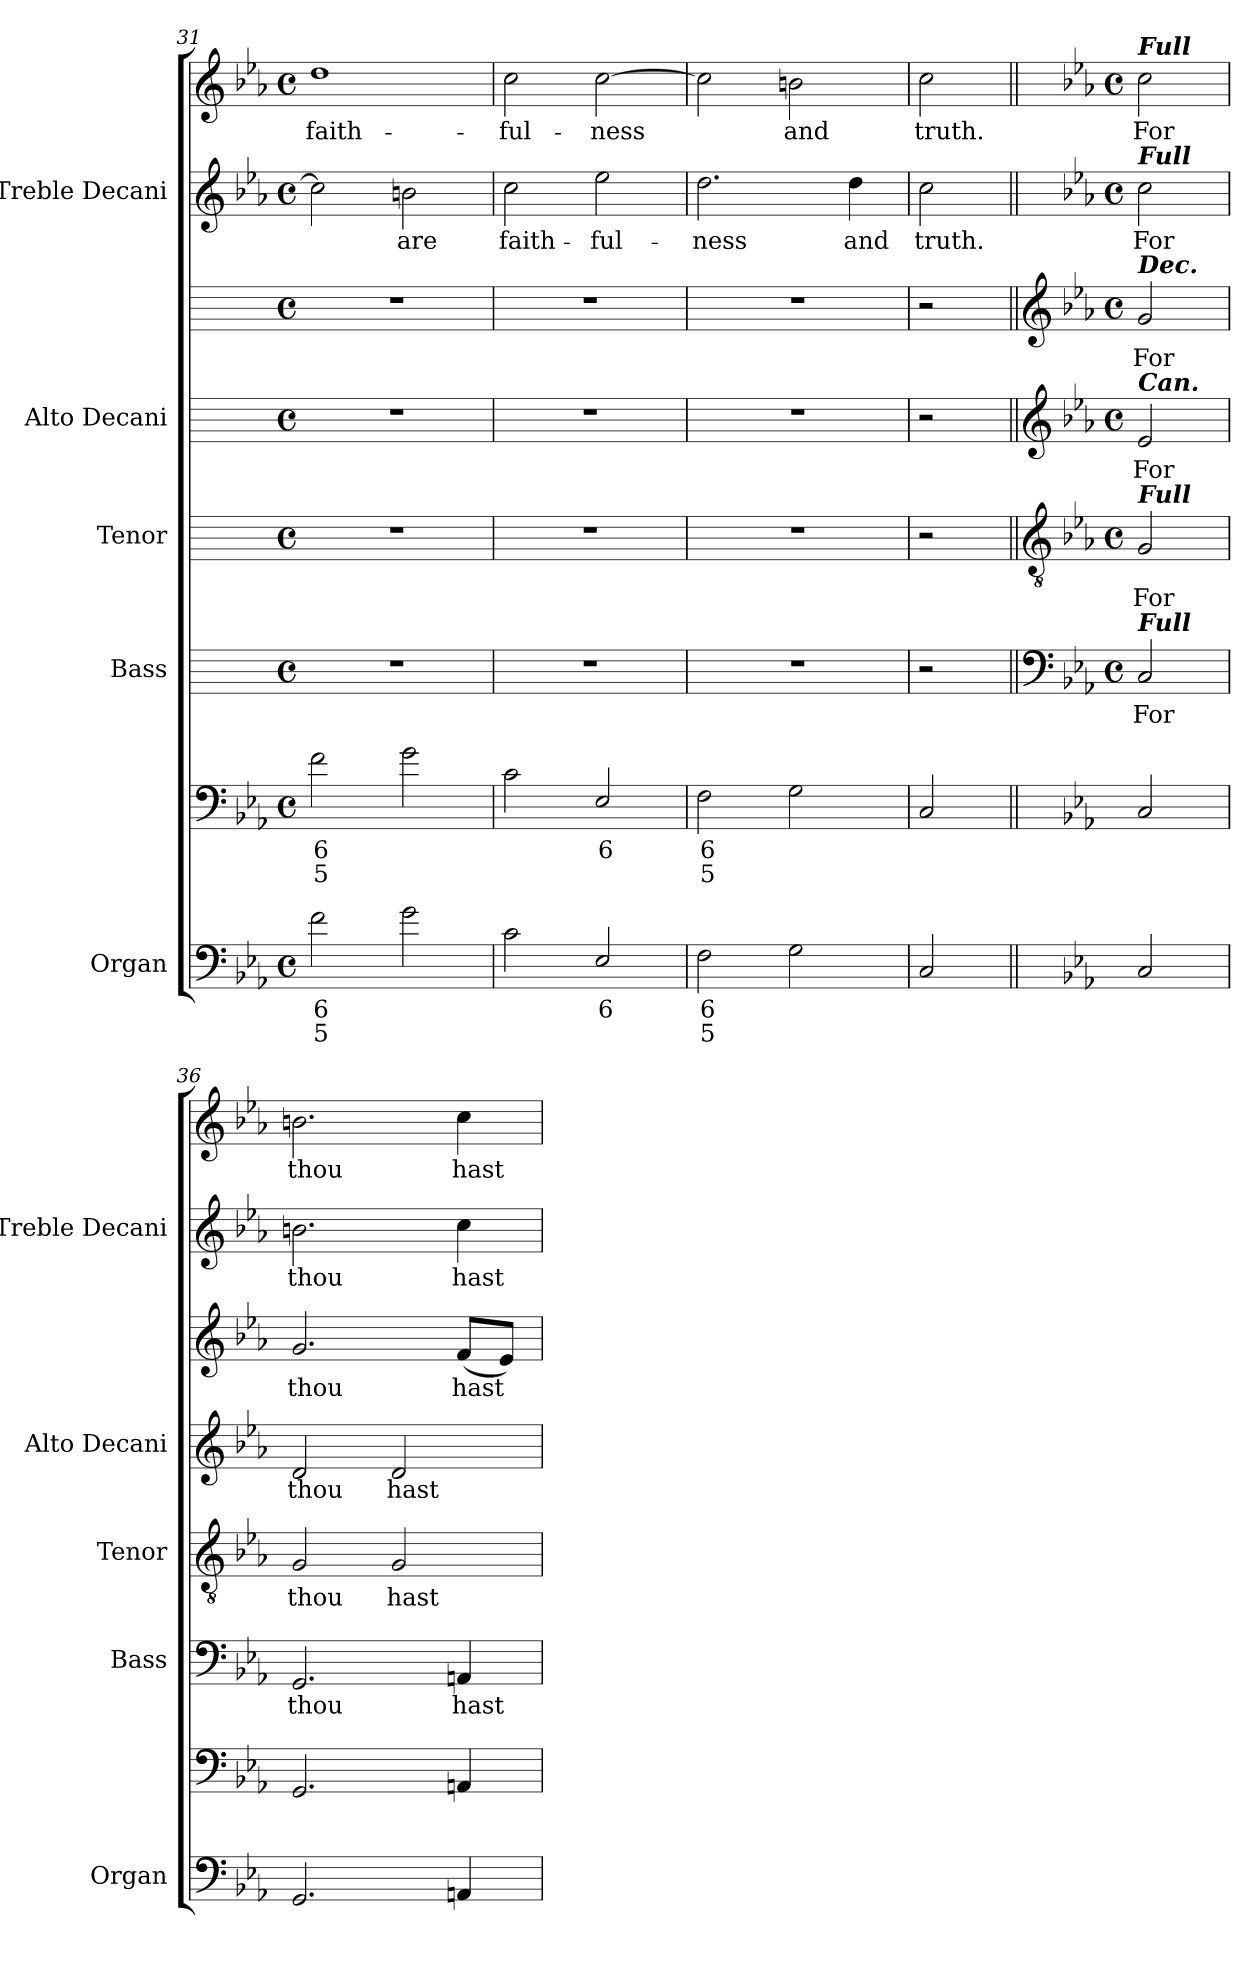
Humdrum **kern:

**kern	**text	**text	**kern	**text	**text	**kern	**text	**kern	**text	**kern	**text	**kern	**text	**kern	**text	**kern	**text
*part5	*part5	*part5	*part5	*part5	*part5	*part4	*part4	*part3	*part3	*part2	*part2	*part2	*part2	*part1	*part1	*part1	*part1
*staff8	*staff8	*staff8	*staff7	*staff7	*staff7	*staff6	*staff6	*staff5	*staff5	*staff4	*staff4	*staff3	*staff3	*staff2	*staff2	*staff1	*staff1
*I"Organ	*	*	*	*	*	*I"Bass	*	*I"Tenor	*	*I"Alto Decani	*	*	*	*I"Treble Decani	*	*	*
*I'Organ	*	*	*	*	*	*I'Bass	*	*I'Tenor	*	*I'Alto Decani	*	*	*	*I'Treble Decani	*	*	*
*clefF4	*	*	*clefF4	*	*	*	*	*	*	*	*	*	*	*clefG2	*	*clefG2	*
*k[b-e-a-]	*	*	*k[b-e-a-]	*	*	*	*	*	*	*	*	*	*	*k[b-e-a-]	*	*k[b-e-a-]	*
*E-:	*	*	*E-:	*	*	*	*	*	*	*	*	*	*	*E-:	*	*E-:	*
*M4/4	*	*	*M4/4	*	*	*M4/4	*	*M4/4	*	*M4/4	*	*M4/4	*	*M4/4	*	*M4/4	*
*met(c)	*	*	*met(c)	*	*	*met(c)	*	*met(c)	*	*met(c)	*	*met(c)	*	*met(c)	*	*met(c)	*
=31	=31	=31	=31	=31	=31	=31	=31	=31	=31	=31	=31	=31	=31	=31	=31	=31	=31
*^	*	*	*	*	*	*	*	*	*	*	*	*	*	*	*	*	*
!	!	!LO:LY:b	!LO:LY:b	!	!LO:LY:b	!LO:LY:b	!	!	!	!	!	!	!	!	!	!	!	!LO:LY:b
*	*	*	*	*^	*	*	*	*	*	*	*	*	*	*	*	*	*	*
1ryy	2f\	6	5	1ryy	2f\	6	5	1r	.	1r	.	1r	.	1r	.	2cc]	.	1dd	faith-
!	!	!	!	!	!	!	!	!	!	!	!	!	!	!	!	!	!LO:LY:b	!	!
.	2g\	.	.	.	2g\	.	.	.	.	.	.	.	.	.	.	2bn	-are	.	.
=32	=32	=32	=32	=32	=32	=32	=32	=32	=32	=32	=32	=32	=32	=32	=32	=32	=32	=32	=32
!	!	!	!	!	!	!	!	!	!	!	!	!	!	!	!	!	!LO:LY:b	!	!LO:LY:b
1ryy	2c\	.	.	1ryy	2c\	.	.	1r	.	1r	.	1r	.	1r	.	2cc	faith-	2cc	ful-
!	!	!LO:LY:b	!	!	!	!LO:LY:b	!	!	!	!	!	!	!	!	!	!	!LO:LY:b	!	!LO:LY:b
.	2E-/	6	.	.	2E-/	6	.	.	.	.	.	.	.	.	.	2ee-	-ful-	[2cc	-ness
=33	=33	=33	=33	=33	=33	=33	=33	=33	=33	=33	=33	=33	=33	=33	=33	=33	=33	=33	=33
!	!	!LO:LY:b	!LO:LY:b	!	!	!LO:LY:b	!LO:LY:b	!	!	!	!	!	!	!	!	!	!LO:LY:b	!	!
1ryy	2F\	6	5	1ryy	2F\	6	5	1r	.	1r	.	1r	.	1r	.	2.dd\	ness	2cc]	.
!	!	!	!	!	!	!	!	!	!	!	!	!	!	!	!	!	!	!	!LO:LY:b
.	2G\	.	.	.	2G\	.	.	.	.	.	.	.	.	.	.	.	.	2bn	-and
!	!	!	!	!	!	!	!	!	!	!	!	!	!	!	!	!	!LO:LY:b	!	!
.	.	.	.	.	.	.	.	.	.	.	.	.	.	.	.	4dd\	and	.	.
=34	=34	=34	=34	=34	=34	=34	=34	=34	=34	=34	=34	=34	=34	=34	=34	=34	=34	=34	=34
!	!	!	!	!	!	!	!	!	!	!	!	!	!	!	!	!	!LO:LY:b	!	!LO:LY:b
2ryy	2C/	.	.	2ryy	2C/	.	.	2r	.	2r	.	2r	.	2r	.	2cc	truth.	2cc	truth.
*v	*v	*	*	*	*	*	*	*	*	*	*	*	*	*	*	*	*	*	*
*	*	*	*v	*v	*	*	*	*	*	*	*	*	*	*	*	*	*	*
!!LO:LB:g=z
=35||	=35||	=35||	=35||	=35||	=35||	=35||	=35||	=35||	=35||	=35||	=35||	=35||	=35||	=35||	=35||	=35||	=35||
*	*	*	*	*	*	*clefF4	*	*clefGv2	*	*clefG2	*	*clefG2	*	*	*	*	*
*	*	*	*	*	*	*k[b-e-a-]	*	*k[b-e-a-]	*	*k[b-e-a-]	*	*k[b-e-a-]	*	*k[b-e-a-]	*	*k[b-e-a-]	*
*	*	*	*	*	*	*E-:	*	*E-:	*	*E-:	*	*E-:	*	*E-:	*	*E-:	*
*	*	*	*	*	*	*M4/4	*	*M4/4	*	*M4/4	*	*M4/4	*	*M4/4	*	*M4/4	*
*	*	*	*	*	*	*met(c)	*	*met(c)	*	*met(c)	*	*met(c)	*	*met(c)	*	*met(c)	*
*^	*	*	*^	*	*	*	*	*	*	*	*	*	*	*	*	*	*
!	!	!	!	!	!	!	!	!	!	!	!	!	!	!	!	!	!	!LO:TX:a:Bi:t=Full	!
!	!	!	!	!	!	!	!	!	!	!	!	!	!	!	!	!LO:TX:a:Bi:t=Full	!	!	!
!	!	!	!	!	!	!	!	!	!	!	!	!	!	!LO:TX:a:Bi:t=Dec.	!	!	!	!	!
!	!	!	!	!	!	!	!	!	!	!	!	!LO:TX:a:Bi:t=Can.	!	!	!	!	!	!	!
!	!	!	!	!	!	!	!	!	!	!LO:TX:a:Bi:t=Full	!	!	!	!	!	!	!	!	!
!	!	!	!	!	!	!	!	!LO:TX:a:Bi:t=Full	!	!	!	!	!	!	!	!	!	!	!
!	!	!	!	!	!	!	!	!	!LO:LY:b	!	!LO:LY:b	!	!LO:LY:b	!	!LO:LY:b	!	!LO:LY:b	!	!LO:LY:b
*v	*v	*	*	*	*	*	*	*	*	*	*	*	*	*	*	*	*	*	*
*	*	*	*v	*v	*	*	*	*	*	*	*	*	*	*	*	*	*	*
2C/	.	.	2C/	.	.	2C	For	2G	For	2e-	For	2g	For	2cc	For	2cc	For
=36	=36	=36	=36	=36	=36	=36	=36	=36	=36	=36	=36	=36	=36	=36	=36	=36	=36
!	!	!	!	!	!	!	!LO:LY:b	!	!LO:LY:b	!	!LO:LY:b	!	!LO:LY:b	!	!LO:LY:b	!	!LO:LY:b
2.GG	.	.	2.GG	.	.	2.GG	thou	2G	thou	2d	thou	2.g	thou	2.bn	thou	2.bn	thou
!	!	!	!	!	!	!	!	!	!LO:LY:b	!	!LO:LY:b	!	!	!	!	!	!
.	.	.	.	.	.	.	.	2G	hast	2d	hast	.	.	.	.	.	.
!	!	!	!	!	!	!	!LO:LY:b	!	!	!	!	!	!LO:LY:b	!	!LO:LY:b	!	!LO:LY:b
4AAn	.	.	4AAn	.	.	4AAn	hast	.	.	.	.	(<8fL	hast	4cc	hast	4cc	hast
.	.	.	.	.	.	.	.	.	.	.	.	8e-J)	.	.	.	.	.
=	=	=	=	=	=	=	=	=	=	=	=	=	=	=	=	=	=
*-	*-	*-	*-	*-	*-	*-	*-	*-	*-	*-	*-	*-	*-	*-	*-	*-	*-
